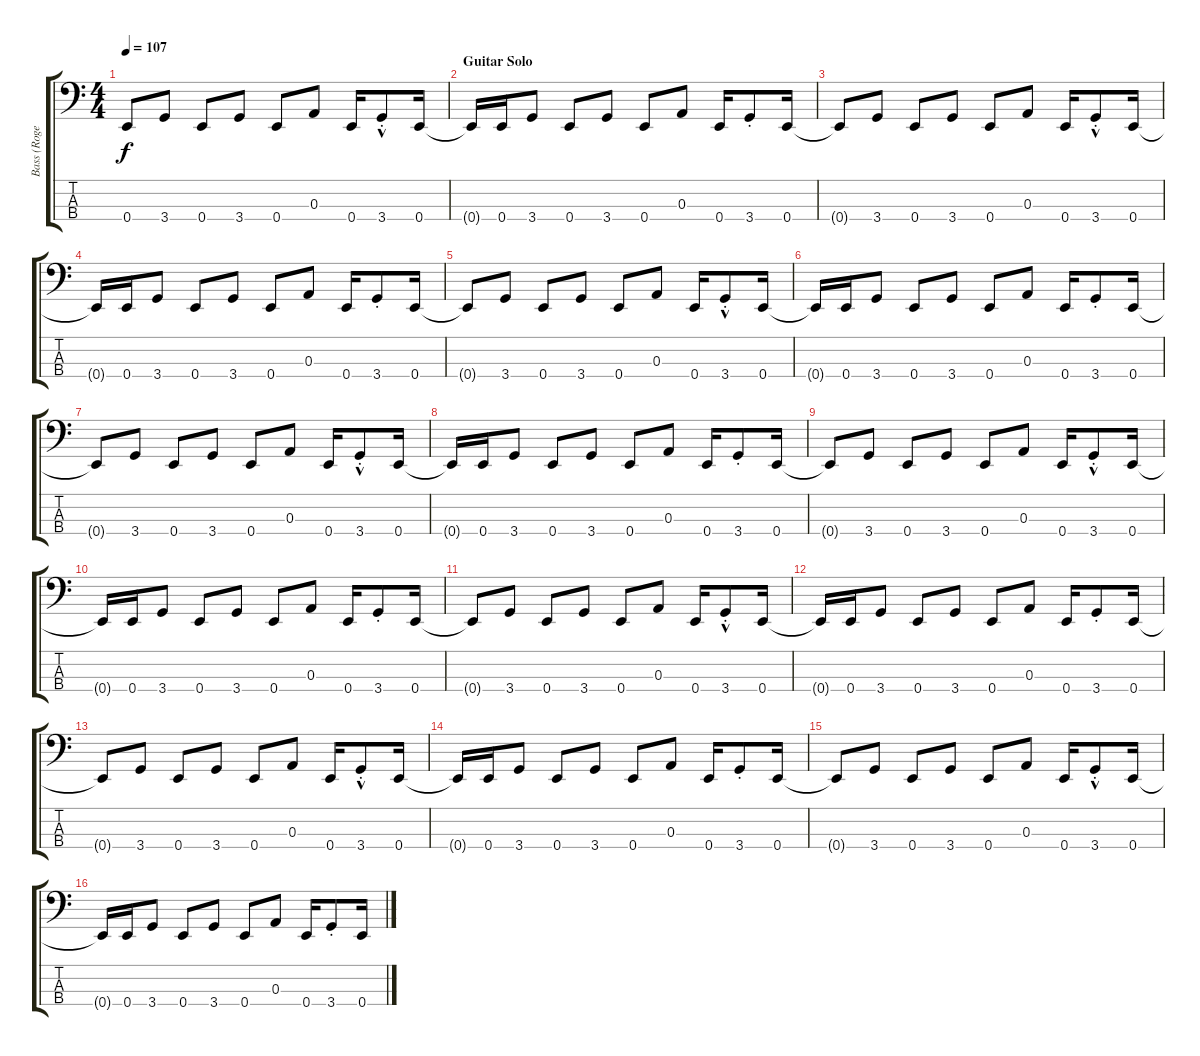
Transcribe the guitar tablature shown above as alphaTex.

\track ("Bass (Roger Glover)" "Bass (Roge") {instrument electricbasspick}
\staff {score tabs}
\tuning (G2 D2 A1 E1) {hide}
\ts (4 4)
\tempo 107
\clef f4
\ks c
0.4{t}.8{dy f} 3.4.8 0.4.8 3.4.8 0.4.8 0.3.8 0.4.16 3.4{hac st}.8 0.4.16 |
\section ("" "Guitar Solo")
0.4{t}.16 0.4.16 3.4.8 0.4.8 3.4.8 0.4.8 0.3.8 0.4.16 3.4{st}.8 0.4.16 |
0.4{t}.8 3.4.8 0.4.8 3.4.8 0.4.8 0.3.8 0.4.16 3.4{hac st}.8 0.4.16 |
0.4{t}.16 0.4.16 3.4.8 0.4.8 3.4.8 0.4.8 0.3.8 0.4.16 3.4{st}.8 0.4.16 |
0.4{t}.8 3.4.8 0.4.8 3.4.8 0.4.8 0.3.8 0.4.16 3.4{hac st}.8 0.4.16 |
0.4{t}.16 0.4.16 3.4.8 0.4.8 3.4.8 0.4.8 0.3.8 0.4.16 3.4{st}.8 0.4.16 |
0.4{t}.8 3.4.8 0.4.8 3.4.8 0.4.8 0.3.8 0.4.16 3.4{hac st}.8 0.4.16 |
0.4{t}.16 0.4.16 3.4.8 0.4.8 3.4.8 0.4.8 0.3.8 0.4.16 3.4{st}.8 0.4.16 |
0.4{t}.8 3.4.8 0.4.8 3.4.8 0.4.8 0.3.8 0.4.16 3.4{hac st}.8 0.4.16 |
0.4{t}.16 0.4.16 3.4.8 0.4.8 3.4.8 0.4.8 0.3.8 0.4.16 3.4{st}.8 0.4.16 |
0.4{t}.8 3.4.8 0.4.8 3.4.8 0.4.8 0.3.8 0.4.16 3.4{hac st}.8 0.4.16 |
0.4{t}.16 0.4.16 3.4.8 0.4.8 3.4.8 0.4.8 0.3.8 0.4.16 3.4{st}.8 0.4.16 |
0.4{t}.8 3.4.8 0.4.8 3.4.8 0.4.8 0.3.8 0.4.16 3.4{hac st}.8 0.4.16 |
0.4{t}.16 0.4.16 3.4.8 0.4.8 3.4.8 0.4.8 0.3.8 0.4.16 3.4{st}.8 0.4.16 |
0.4{t}.8 3.4.8 0.4.8 3.4.8 0.4.8 0.3.8 0.4.16 3.4{hac st}.8 0.4.16 |
0.4{t}.16 0.4.16 3.4.8 0.4.8 3.4.8 0.4.8 0.3.8 0.4.16 3.4{st}.8 0.4.16
